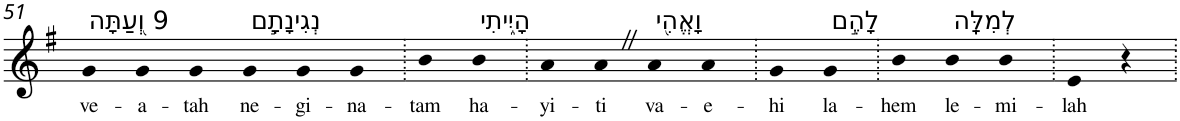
**kern	**text
*part1	*part1
*staff1	*staff1
*I"Piano	*
*I'Pno	*
!!LO:PB:g=z
*clefG2	*
*k[f#]	*
*G:	*
=51	=51
!LO:TX:a:t=9 וְ֭עַתָּה	!
!	!LO:LY:b
4g	ve-
!	!LO:LY:b
4g	-a-
!	!LO:LY:b
4g	-tah
!LO:TX:a:t=נְגִינָתָ֣ם	!
!	!LO:LY:b
4g	ne-
!	!LO:LY:b
4g	-gi-
!	!LO:LY:b
4g	-na-
=52.	=52.
!	!LO:LY:b
4b	-tam
!LO:TX:a:t=הָיִ֑יתִי	!
!	!LO:LY:b
4b	ha-
=53.	=53.
!	!LO:LY:b
4a	-yi-
!	!LO:LY:b
4aZ	-ti
!LO:TX:a:t=וָאֱהִ֖י	!
!	!LO:LY:b
4a	va-
!	!LO:LY:b
4a	-e-
=54.	=54.
!	!LO:LY:b
4g	-hi
!LO:TX:a:t=לָהֶ֣ם	!
!	!LO:LY:b
4g	la-
=55.	=55.
!	!LO:LY:b
4b	-hem
!LO:TX:a:t=לְמִלָּֽה	!
!	!LO:LY:b
4b	le-
!	!LO:LY:b
4b	-mi-
=56.	=56.
!	!LO:LY:b
4e	-lah
4r	.
=.	=.
*-	*-
